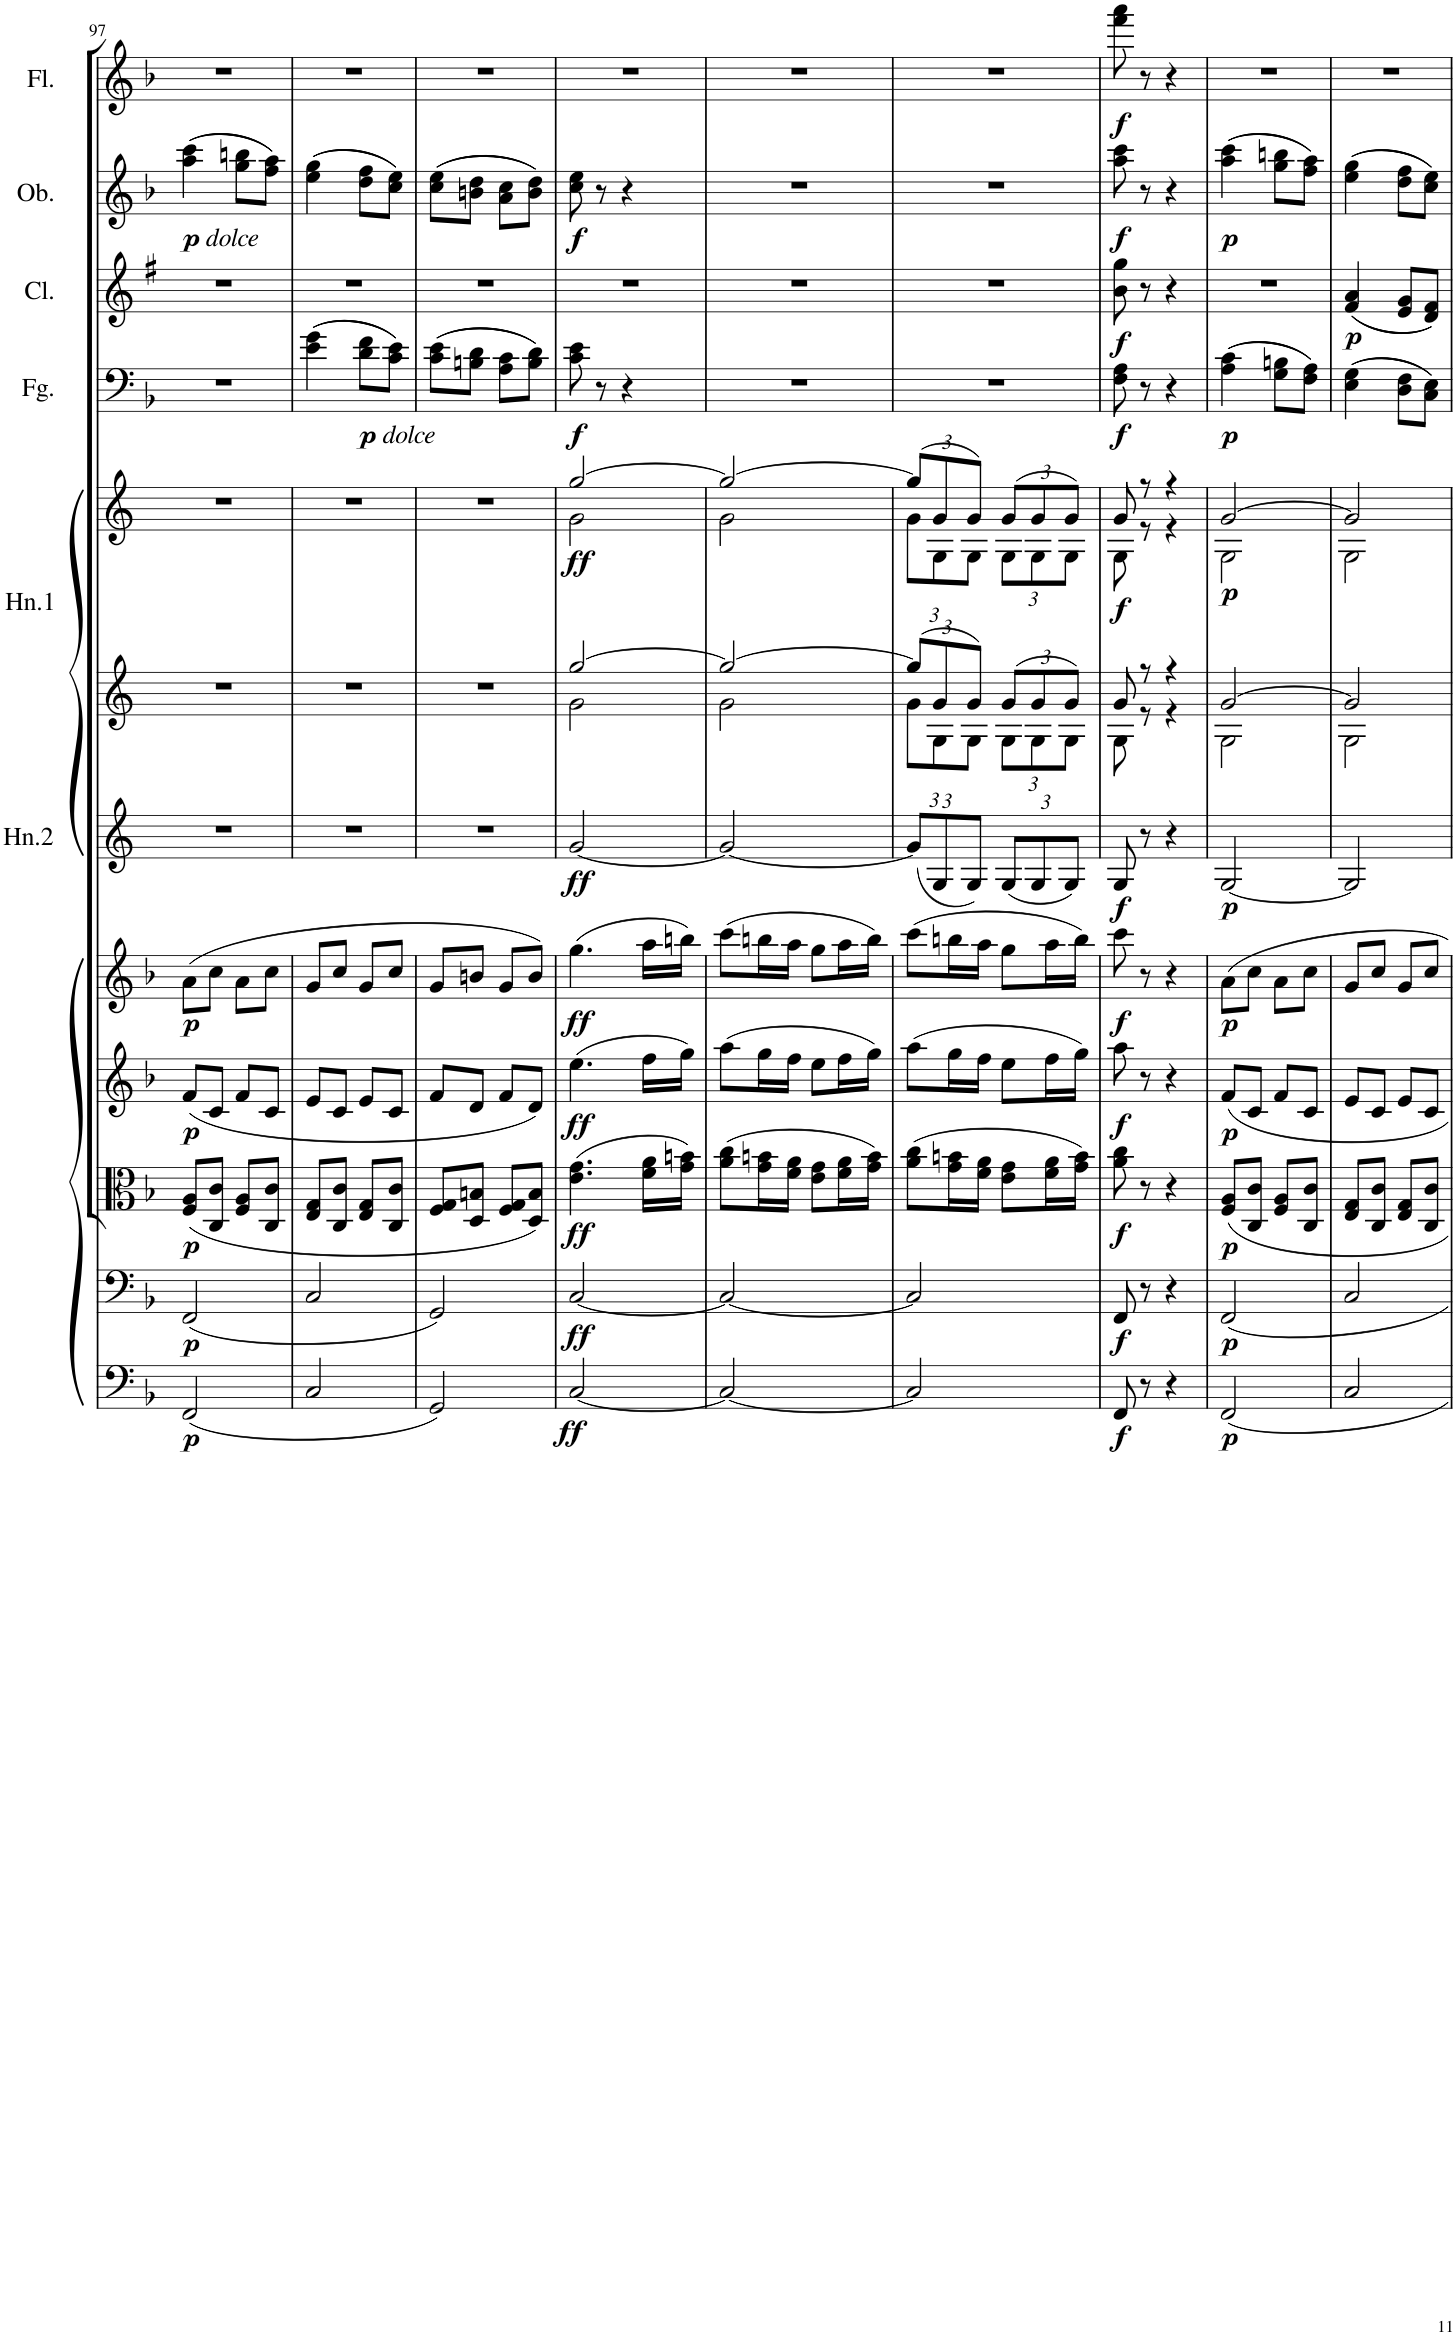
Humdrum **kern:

**kern	**dynam	**kern	**dynam	**kern	**dynam	**kern	**dynam	**kern	**dynam	**kern	**dynam	**kern	**kern	**dynam	**kern	**dynam	**kern	**dynam	**kern	**dynam	**kern	**dynam
*part12	*part12	*part11	*part11	*part10	*part10	*part9	*part9	*part8	*part8	*part7	*part7	*part6	*part5	*part5	*part4	*part4	*part3	*part3	*part2	*part2	*part1	*part1
*staff12	*staff12	*staff11	*staff11	*staff10	*staff10	*staff9	*staff9	*staff8	*staff8	*staff7	*staff7	*staff6	*staff5	*staff5	*staff4	*staff4	*staff3	*staff3	*staff2	*staff2	*staff1	*staff1
*I"Contrebasse	*	*I"Violoncelle	*	*I"Alto	*	*I"Violon II	*	*I"Violon I	*	*I"Cor 2 F	*	*I"Cor 1 F	*I"Cor 1 F	*	*I"Bassons	*	*I"Clarinettes Bb	*	*I"Hautbois	*	*I"Flûtes	*
*I'Cb	*	*I'Vc	*	*	*	*I'Vln	*	*I'Vln	*	*	*	*	*	*	*	*	*I'Cl.	*	*	*	*I'Fl.	*
!!LO:PB:g=z
*clefF4	*	*clefF4	*	*clefC3	*	*clefG2	*	*clefG2	*	*clefG2	*	*clefG2	*clefG2	*	*clefF4	*	*clefG2	*	*clefG2	*	*clefG2	*
*Trd7c12	*	*	*	*	*	*	*	*	*	*Trd4c7	*	*Trd4c7	*Trd4c7	*	*	*	*Trd1c2	*	*	*	*	*
*k[b-]	*	*k[b-]	*	*k[b-]	*	*k[b-]	*	*k[b-]	*	*k[]	*	*k[]	*k[]	*	*k[b-]	*	*k[f#]	*	*k[b-]	*	*k[b-]	*
*M2/4	*	*M2/4	*	*M2/4	*	*M2/4	*	*M2/4	*	*M2/4	*	*M2/4	*M2/4	*	*M2/4	*	*M2/4	*	*M2/4	*	*M2/4	*
=97	=97	=97	=97	=97	=97	=97	=97	=97	=97	=97	=97	=97	=97	=97	=97	=97	=97	=97	=97	=97	=97	=97
!	!LO:DY:b	!	!LO:DY:b	!	!LO:DY:b	!	!LO:DY:b	!	!LO:DY:b	!	!	!	!	!	!	!	!	!	!	!LO:DY:b	!	!
!	!	!	!	!	!	!	!	!	!	!	!	!	!	!	!	!	!	!	!	!LO:DY:n=1:b	!	!
(2FF/	p	(2FF/	p	(8F/ 8A/L	p	(8f/L	p	(8a\L	p	2r	.	2r	2r	.	2r	.	2r	.	((4aa\ 4ccc\	p other-dynamics	2r	.
.	.	.	.	8C/ 8c/J	.	8c/J	.	8cc\J	.	.	.	.	.	.	.	.	.	.	.	.	.	.
.	.	.	.	8F/ 8A/L	.	8f/L	.	8a\L	.	.	.	.	.	.	.	.	.	.	8gg\ 8bbn\L	.	.	.
.	.	.	.	8C/ 8c/J	.	8c/J	.	8cc\J	.	.	.	.	.	.	.	.	.	.	8ff\ 8aa\J))	.	.	.
=98	=98	=98	=98	=98	=98	=98	=98	=98	=98	=98	=98	=98	=98	=98	=98	=98	=98	=98	=98	=98	=98	=98
2C/	.	2C/	.	8E/ 8G/L	.	8e/L	.	8g/L	.	2r	.	2r	2r	.	((4e\ 4g\	.	2r	.	((4ee\ 4gg\	.	2r	.
.	.	.	.	8C/ 8c/J	.	8c/J	.	8cc/J	.	.	.	.	.	.	.	.	.	.	.	.	.	.
!	!	!	!	!	!	!	!	!	!	!	!	!	!	!	!	!LO:DY:b	!	!	!	!	!	!
!	!	!	!	!	!	!	!	!	!	!	!	!	!	!	!	!LO:DY:n=1:b	!	!	!	!	!	!
.	.	.	.	8E/ 8G/L	.	8e/L	.	8g/L	.	.	.	.	.	.	8d\ 8f\L	p other-dynamics	.	.	8dd\ 8ff\L	.	.	.
.	.	.	.	8C/ 8c/J	.	8c/J	.	8cc/J	.	.	.	.	.	.	8c\ 8e\J))	.	.	.	8cc\ 8ee\J))	.	.	.
=99	=99	=99	=99	=99	=99	=99	=99	=99	=99	=99	=99	=99	=99	=99	=99	=99	=99	=99	=99	=99	=99	=99
2GG/)	.	2GG/)	.	8F/ 8G/L	.	8f/L	.	8g/L	.	2r	.	2r	2r	.	((8c\ 8e\L	.	2r	.	((8cc\ 8ee\L	.	2r	.
.	.	.	.	8D/ 8Bn/J	.	8d/J	.	8bn/J	.	.	.	.	.	.	8Bn\ 8d\J	.	.	.	8bn\ 8dd\J	.	.	.
.	.	.	.	8F/ 8G/L	.	8f/L	.	8g/L	.	.	.	.	.	.	8A\ 8c\L	.	.	.	8a\ 8cc\L	.	.	.
.	.	.	.	8D/ 8B/J)	.	8d/J)	.	8b/J)	.	.	.	.	.	.	8B\ 8d\J))	.	.	.	8b\ 8dd\J))	.	.	.
=100	=100	=100	=100	=100	=100	=100	=100	=100	=100	=100	=100	=100	=100	=100	=100	=100	=100	=100	=100	=100	=100	=100
*	*	*	*	*	*	*	*	*	*	*	*	*^	*^	*	*	*	*	*	*	*	*	*
!	!LO:DY:b	!	!LO:DY:b	!	!LO:DY:b	!	!LO:DY:b	!	!LO:DY:b	!	!LO:DY:b	!	!	!	!	!LO:DY:b	!	!LO:DY:b	!	!	!	!LO:DY:b	!	!
[2C/	ff	[2C/	ff	(4.e\ 4.g\	ff	(4.ee\	ff	(4.gg\	ff	[2g/	ff	[2gg/	2g\	[2gg/	2g\	ff	8c\ 8e\	f	2r	.	8cc\ 8ee\	f	2r	.
.	.	.	.	.	.	.	.	.	.	.	.	.	.	.	.	.	8r	.	.	.	8r	.	.	.
.	.	.	.	.	.	.	.	.	.	.	.	.	.	.	.	.	4r	.	.	.	4r	.	.	.
.	.	.	.	16f\ 16a\LL	.	16ff\LL	.	16aa\LL	.	.	.	.	.	.	.	.	.	.	.	.	.	.	.	.
.	.	.	.	16g\ 16bn\JJ)	.	16gg\JJ)	.	16bbn\JJ)	.	.	.	.	.	.	.	.	.	.	.	.	.	.	.	.
=101	=101	=101	=101	=101	=101	=101	=101	=101	=101	=101	=101	=101	=101	=101	=101	=101	=101	=101	=101	=101	=101	=101	=101	=101
2C/_	.	2C/_	.	(8a\ 8cc\L	.	(8aa\L	.	(8ccc\L	.	2g/_	.	2gg/_	2g\	2gg/_	2g\	.	2r	.	2r	.	2r	.	2r	.
.	.	.	.	16g\ 16bn\L	.	16gg\L	.	16bbn\L	.	.	.	.	.	.	.	.	.	.	.	.	.	.	.	.
.	.	.	.	16f\ 16a\JJ	.	16ff\JJ	.	16aa\JJ	.	.	.	.	.	.	.	.	.	.	.	.	.	.	.	.
.	.	.	.	8e\ 8g\L	.	8ee\L	.	8gg\L	.	.	.	.	.	.	.	.	.	.	.	.	.	.	.	.
.	.	.	.	16f\ 16a\L	.	16ff\L	.	16aa\L	.	.	.	.	.	.	.	.	.	.	.	.	.	.	.	.
.	.	.	.	16g\ 16b\JJ)	.	16gg\JJ)	.	16bb\JJ)	.	.	.	.	.	.	.	.	.	.	.	.	.	.	.	.
=102	=102	=102	=102	=102	=102	=102	=102	=102	=102	=102	=102	=102	=102	=102	=102	=102	=102	=102	=102	=102	=102	=102	=102	=102
*	*	*	*	*	*	*	*	*	*	*Xbrackettup	*	*Xbrackettup	*	*Xbrackettup	*	*	*	*	*	*	*	*	*	*
2C/]	.	2C/]	.	(8a\ 8cc\L	.	(8aa\L	.	(8ccc\L	.	(12g/L]	.	12gg/L]	12g\L	(12gg/L]	12g\L	.	2r	.	2r	.	2r	.	2r	.
.	.	.	.	.	.	.	.	.	.	12G/	.	12g/	12G\	12g/	12G\	.	.	.	.	.	.	.	.	.
.	.	.	.	16g\ 16bn\L	.	16gg\L	.	16bbn\L	.	.	.	.	.	.	.	.	.	.	.	.	.	.	.	.
.	.	.	.	.	.	.	.	.	.	12G/J)	.	12g/J	12G\J	12g/J)	12G\J	.	.	.	.	.	.	.	.	.
.	.	.	.	16f\ 16a\JJ	.	16ff\JJ	.	16aa\JJ	.	.	.	.	.	.	.	.	.	.	.	.	.	.	.	.
.	.	.	.	8e\ 8g\L	.	8ee\L	.	8gg\L	.	(12G/L	.	12g/L	12G\L	(12g/L	12G\L	.	.	.	.	.	.	.	.	.
.	.	.	.	.	.	.	.	.	.	12G/	.	12g/	12G\	12g/	12G\	.	.	.	.	.	.	.	.	.
.	.	.	.	16f\ 16a\L	.	16ff\L	.	16aa\L	.	.	.	.	.	.	.	.	.	.	.	.	.	.	.	.
.	.	.	.	.	.	.	.	.	.	12G/J)	.	12g/J	12G\J	12g/J)	12G\J	.	.	.	.	.	.	.	.	.
.	.	.	.	16g\ 16b\JJ)	.	16gg\JJ)	.	16bb\JJ)	.	.	.	.	.	.	.	.	.	.	.	.	.	.	.	.
=103	=103	=103	=103	=103	=103	=103	=103	=103	=103	=103	=103	=103	=103	=103	=103	=103	=103	=103	=103	=103	=103	=103	=103	=103
!	!LO:DY:b	!	!LO:DY:b	!	!LO:DY:b	!	!LO:DY:b	!	!LO:DY:b	!	!LO:DY:b	!	!	!	!	!LO:DY:b	!	!LO:DY:b	!	!LO:DY:b	!	!LO:DY:b	!	!LO:DY:b
8FF/	f	8FF/	f	8a\ 8cc\	f	8aa\	f	8ccc\	f	8G/	f	8g/	8G\	8g/	8G\	f	8F\ 8A\	f	8b\ 8gg\	f	8aa\ 8ccc\	f	8fff\ 8aaa\	f
8r	.	8r	.	8r	.	8r	.	8r	.	8r	.	8r	8r	8r	8r	.	8r	.	8r	.	8r	.	8r	.
4r	.	4r	.	4r	.	4r	.	4r	.	4r	.	4r	4r	4r	4r	.	4r	.	4r	.	4r	.	4r	.
=104	=104	=104	=104	=104	=104	=104	=104	=104	=104	=104	=104	=104	=104	=104	=104	=104	=104	=104	=104	=104	=104	=104	=104	=104
!	!LO:DY:b	!	!LO:DY:b	!	!LO:DY:b	!	!LO:DY:b	!	!LO:DY:b	!	!LO:DY:b	!	!	!	!	!LO:DY:b	!	!LO:DY:b	!	!	!	!LO:DY:b	!	!
2FF/	p	2FF/	p	8F/ 8A/L	p	8f/L	p	8a\L	p	[2G/	p	[2g/	2G\	[2g/	2G\	p	((4A\ 4c\	p	2r	.	((4aa\ 4ccc\	p	2r	.
.	.	.	.	8C/ 8c/J	.	8c/J	.	8cc\J	.	.	.	.	.	.	.	.	.	.	.	.	.	.	.	.
.	.	.	.	8F/ 8A/L	.	8f/L	.	8a\L	.	.	.	.	.	.	.	.	8G\ 8Bn\L	.	.	.	8gg\ 8bbn\L	.	.	.
.	.	.	.	8C/ 8c/J	.	8c/J	.	8cc\J	.	.	.	.	.	.	.	.	8F\ 8A\J))	.	.	.	8ff\ 8aa\J))	.	.	.
=105	=105	=105	=105	=105	=105	=105	=105	=105	=105	=105	=105	=105	=105	=105	=105	=105	=105	=105	=105	=105	=105	=105	=105	=105
!	!	!	!	!	!	!	!	!	!	!	!	!	!	!	!	!	!	!	!	!LO:DY:b	!	!	!	!
2C/	.	2C/	.	8E/ 8G/L	.	8e/L	.	8g/L	.	2G/]	.	2g/]	2G\	2g/]	2G\	.	((4E\ 4G\	.	((4f#/ 4a/	p	((4ee\ 4gg\	.	2r	.
.	.	.	.	8C/ 8c/J	.	8c/J	.	8cc/J	.	.	.	.	.	.	.	.	.	.	.	.	.	.	.	.
.	.	.	.	8E/ 8G/L	.	8e/L	.	8g/L	.	.	.	.	.	.	.	.	8D\ 8F\L	.	8e/ 8g/L	.	8dd\ 8ff\L	.	.	.
.	.	.	.	8C/ 8c/J	.	8c/J	.	8cc/J	.	.	.	.	.	.	.	.	8C\ 8E\J))	.	8d/ 8f#/J))	.	8cc\ 8ee\J))	.	.	.
*	*	*	*	*	*	*	*	*	*	*	*	*v	*v	*	*	*	*	*	*	*	*	*	*	*
*	*	*	*	*	*	*	*	*	*	*	*	*	*v	*v	*	*	*	*	*	*	*	*	*
=	=	=	=	=	=	=	=	=	=	=	=	=	=	=	=	=	=	=	=	=	=	=
*-	*-	*-	*-	*-	*-	*-	*-	*-	*-	*-	*-	*-	*-	*-	*-	*-	*-	*-	*-	*-	*-	*-
